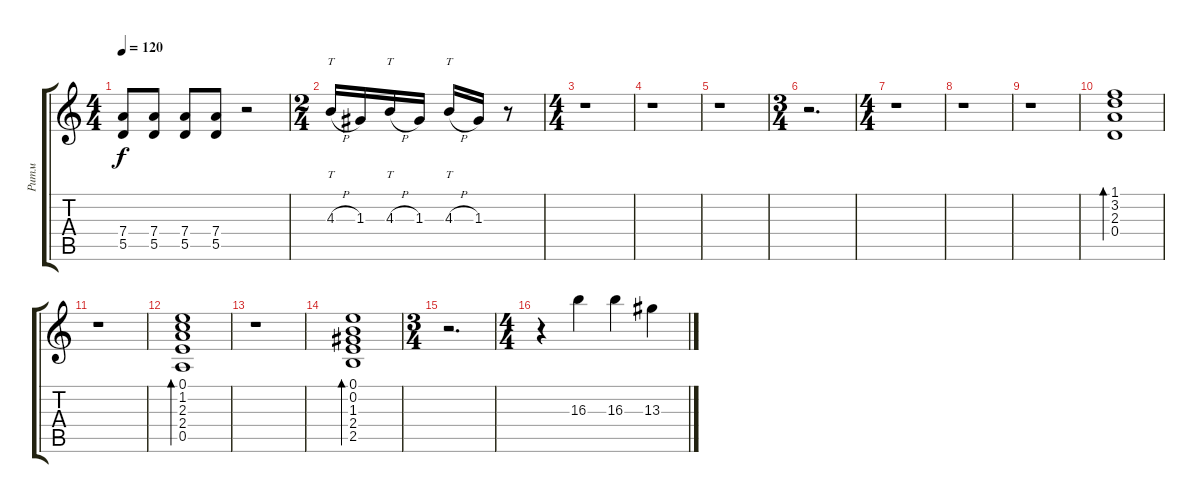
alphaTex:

\track ("Ритм" "Ритм") {instrument electricguitarclean}
\staff {score tabs}
\tuning (E4 B3 G3 D3 A2 E2) {hide}
\ts (4 4)
\tempo 120
\clef g2
\ks c
(7.4 5.5).8{dy f} (7.4 5.5).8 (7.4 5.5).8 (7.4 5.5).8 r.2 |
\ts (2 4)
4.3{h}.16{tt} 1.3.16 4.3{h}.16{tt} 1.3.16 4.3{h}.16{tt} 1.3.16 r.8 |
\ts (4 4)
r.1 |
r.1 |
r.1 |
\ts (3 4)
r.2{d} |
\ts (4 4)
r.1 |
r.1 |
r.1 |
(1.1 3.2 2.3 0.4).1{bd 120 instrument electricguitarclean} |
r.1 |
(0.1 1.2 2.3 2.4 0.5).1{bd 120} |
r.1 |
(0.1 0.2 1.3 2.4 2.5).1{bd 120} |
\ts (3 4)
r.2{d} |
\ts (4 4)
r.4 16.3.4 16.3.4 13.3.4
